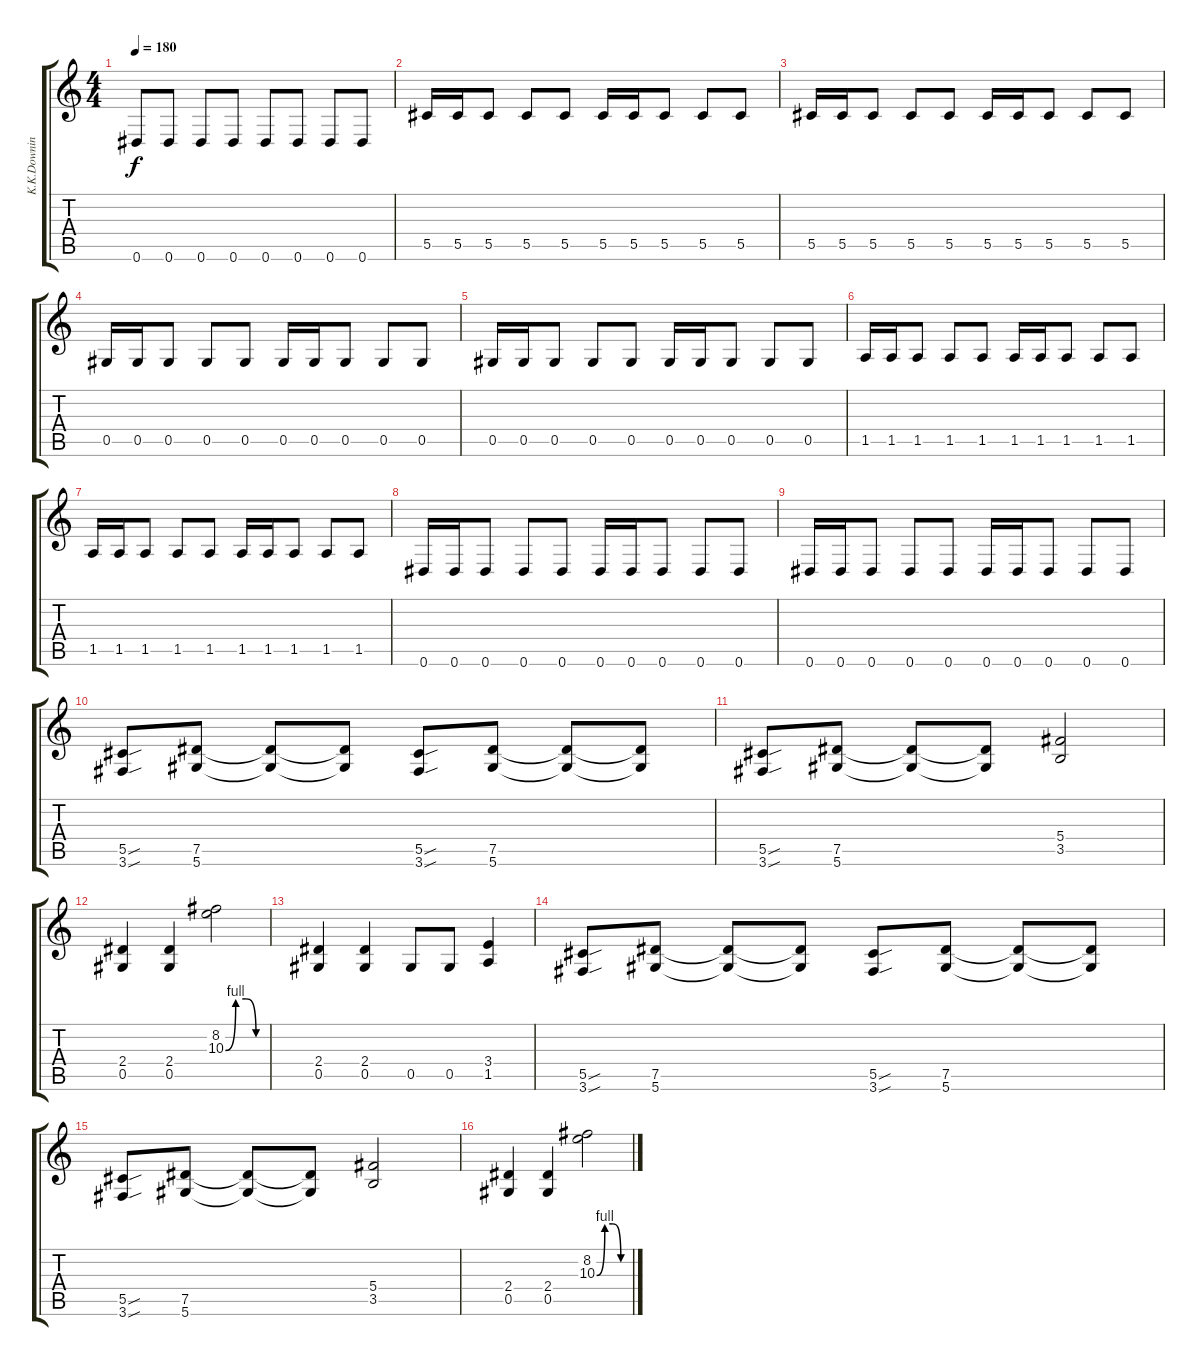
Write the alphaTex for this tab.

\track ("K.K.Downing" "K.K.Downin") {instrument distortionguitar}
\staff {score tabs}
\tuning (Eb4 Bb3 Gb3 Db3 Ab2 Eb2) {hide}
\ts (4 4)
\tempo 180
\clef g2
\ks c
0.6.8{dy f} 0.6.8 0.6.8 0.6.8 0.6.8 0.6.8 0.6.8 0.6.8 |
5.5.16 5.5.16 5.5.8 5.5.8 5.5.8 5.5.16 5.5.16 5.5.8 5.5.8 5.5.8 |
5.5.16 5.5.16 5.5.8 5.5.8 5.5.8 5.5.16 5.5.16 5.5.8 5.5.8 5.5.8 |
0.5.16 0.5.16 0.5.8 0.5.8 0.5.8 0.5.16 0.5.16 0.5.8 0.5.8 0.5.8 |
0.5.16 0.5.16 0.5.8 0.5.8 0.5.8 0.5.16 0.5.16 0.5.8 0.5.8 0.5.8 |
1.5.16 1.5.16 1.5.8 1.5.8 1.5.8 1.5.16 1.5.16 1.5.8 1.5.8 1.5.8 |
1.5.16 1.5.16 1.5.8 1.5.8 1.5.8 1.5.16 1.5.16 1.5.8 1.5.8 1.5.8 |
0.6.16 0.6.16 0.6.8 0.6.8 0.6.8 0.6.16 0.6.16 0.6.8 0.6.8 0.6.8 |
0.6.16 0.6.16 0.6.8 0.6.8 0.6.8 0.6.16 0.6.16 0.6.8 0.6.8 0.6.8 |
(5.5{sou} 3.6{sou}).8 (7.5 5.6).8 (7.5{t} 5.6{t}).8 (7.5{t} 5.6{t}).8 (5.5{sou} 3.6{sou}).8 (7.5 5.6).8 (7.5{t} 5.6{t}).8 (7.5{t} 5.6{t}).8 |
(5.5{sou} 3.6{sou}).8 (7.5 5.6).8 (7.5{t} 5.6{t}).8 (7.5{t} 5.6{t}).8 (5.4 3.5).2 |
(2.4 0.5).4 (2.4 0.5).4 (8.2 10.3{be (custom 0 0 15 4 30 4 45 0 60 0)}).2 |
(2.4 0.5).4 (2.4 0.5).4 0.5.8 0.5.8 (3.4 1.5).4 |
(5.5{sou} 3.6{sou}).8 (7.5 5.6).8 (7.5{t} 5.6{t}).8 (7.5{t} 5.6{t}).8 (5.5{sou} 3.6{sou}).8 (7.5 5.6).8 (7.5{t} 5.6{t}).8 (7.5{t} 5.6{t}).8 |
(5.5{sou} 3.6{sou}).8 (7.5 5.6).8 (7.5{t} 5.6{t}).8 (7.5{t} 5.6{t}).8 (5.4 3.5).2 |
(2.4 0.5).4 (2.4 0.5).4 (8.2 10.3{be (custom 0 0 15 4 30 4 45 0 60 0)}).2
